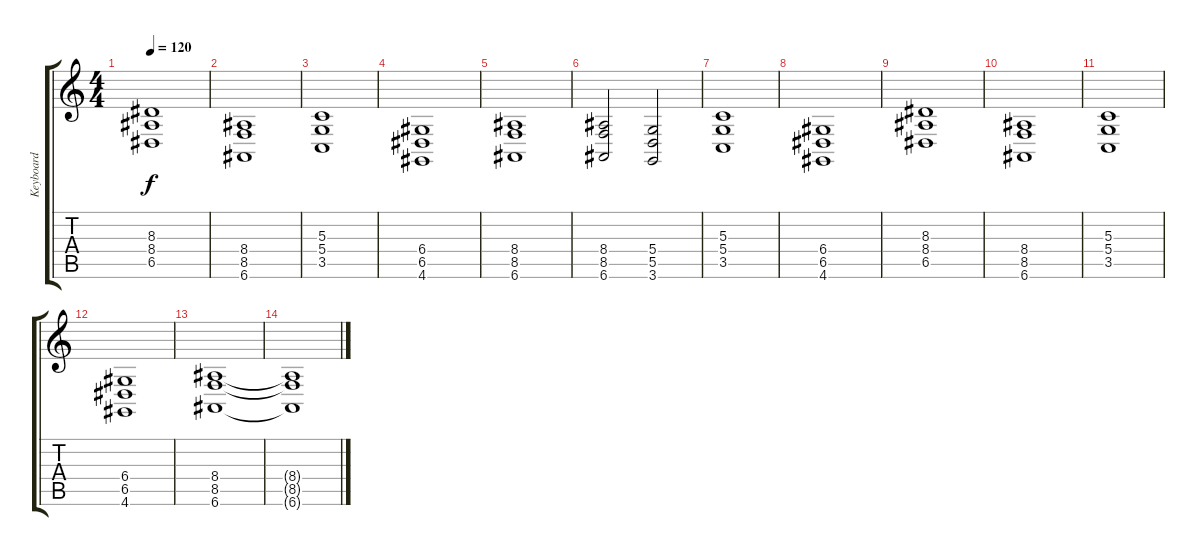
\track ("Keyboard" "Keyboard") {instrument acousticgrandpiano}
\staff {score tabs}
\tuning (E4 B3 G3 D3 A2 E2) {hide}
\ts (4 4)
\tempo 120
\clef g2
\ks c
(8.3 8.4 6.5).1{dy f} |
(8.4 8.5 6.6).1 |
(5.3 5.4 3.5).1{volume 12 instrument distortionguitar} |
(6.4 6.5 4.6).1 |
(8.4 8.5 6.6).1 |
(8.4 8.5 6.6).2 (5.4 5.5 3.6).2 |
(5.3 5.4 3.5).1{volume 12 instrument distortionguitar} |
(6.4 6.5 4.6).1 |
(8.3 8.4 6.5).1 |
(8.4 8.5 6.6).1 |
(5.3 5.4 3.5).1{volume 12 instrument distortionguitar} |
(6.4 6.5 4.6).1 |
(8.4 8.5 6.6).1 |
(8.4{t} 8.5{t} 6.6{t}).1
